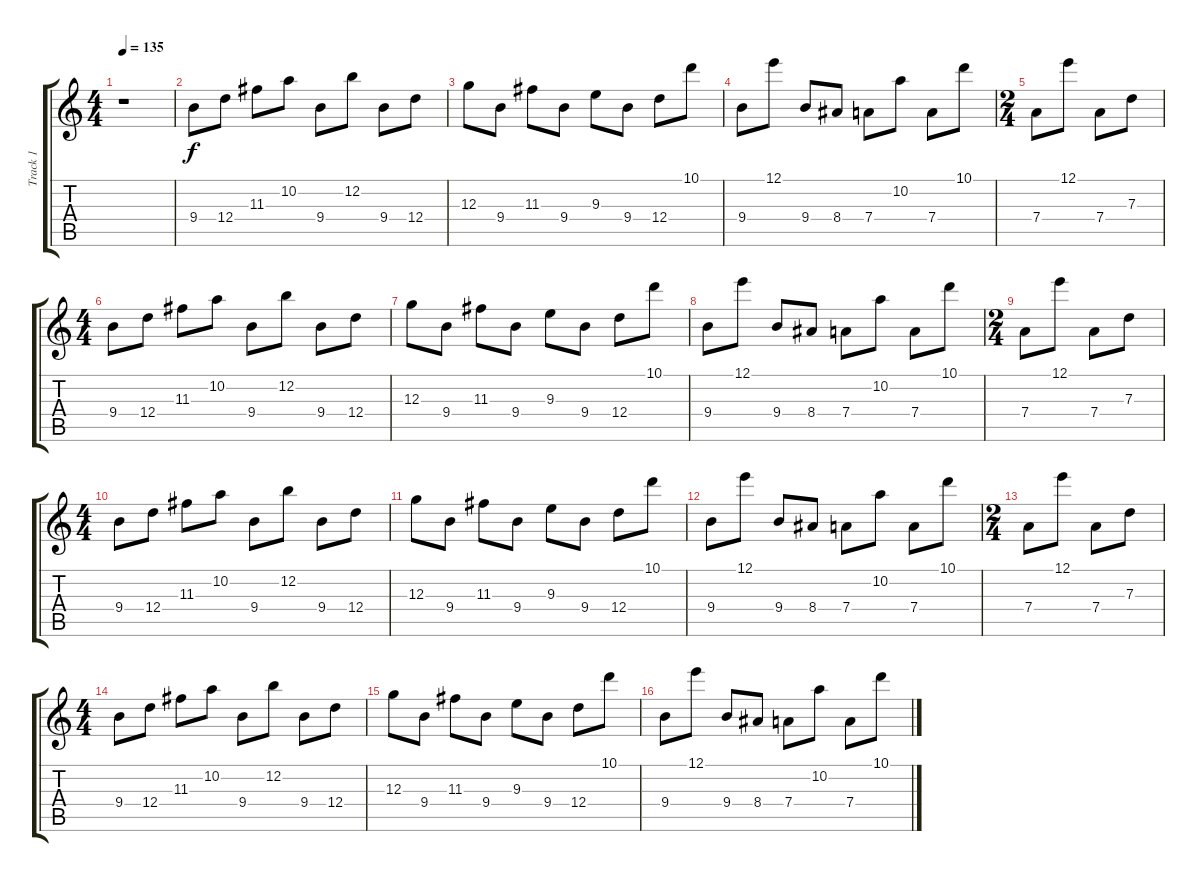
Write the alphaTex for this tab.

\track ("Track 1" "Track 1") {instrument distortionguitar}
\staff {score tabs}
\tuning (E4 B3 G3 D3 A2 E2) {hide}
\ts (4 4)
\tempo 135
\clef g2
\ks c
r.1{dy f instrument distortionguitar} |
9.4.8 12.4.8 11.3.8 10.2.8 9.4.8 12.2.8 9.4.8 12.4.8 |
12.3.8 9.4.8 11.3.8 9.4.8 9.3.8 9.4.8 12.4.8 10.1.8 |
9.4.8 12.1.8 9.4.8 8.4.8 7.4.8 10.2.8 7.4.8 10.1.8 |
\ts (2 4)
7.4.8 12.1.8 7.4.8 7.3.8 |
\ts (4 4)
9.4.8 12.4.8 11.3.8 10.2.8 9.4.8 12.2.8 9.4.8 12.4.8 |
12.3.8 9.4.8 11.3.8 9.4.8 9.3.8 9.4.8 12.4.8 10.1.8 |
9.4.8 12.1.8 9.4.8 8.4.8 7.4.8 10.2.8 7.4.8 10.1.8 |
\ts (2 4)
7.4.8 12.1.8 7.4.8 7.3.8 |
\ts (4 4)
9.4.8 12.4.8 11.3.8 10.2.8 9.4.8 12.2.8 9.4.8 12.4.8 |
12.3.8 9.4.8 11.3.8 9.4.8 9.3.8 9.4.8 12.4.8 10.1.8 |
9.4.8 12.1.8 9.4.8 8.4.8 7.4.8 10.2.8 7.4.8 10.1.8 |
\ts (2 4)
7.4.8 12.1.8 7.4.8 7.3.8 |
\ts (4 4)
9.4.8 12.4.8 11.3.8 10.2.8 9.4.8 12.2.8 9.4.8 12.4.8 |
12.3.8 9.4.8 11.3.8 9.4.8 9.3.8 9.4.8 12.4.8 10.1.8 |
9.4.8 12.1.8 9.4.8 8.4.8 7.4.8 10.2.8 7.4.8 10.1.8
